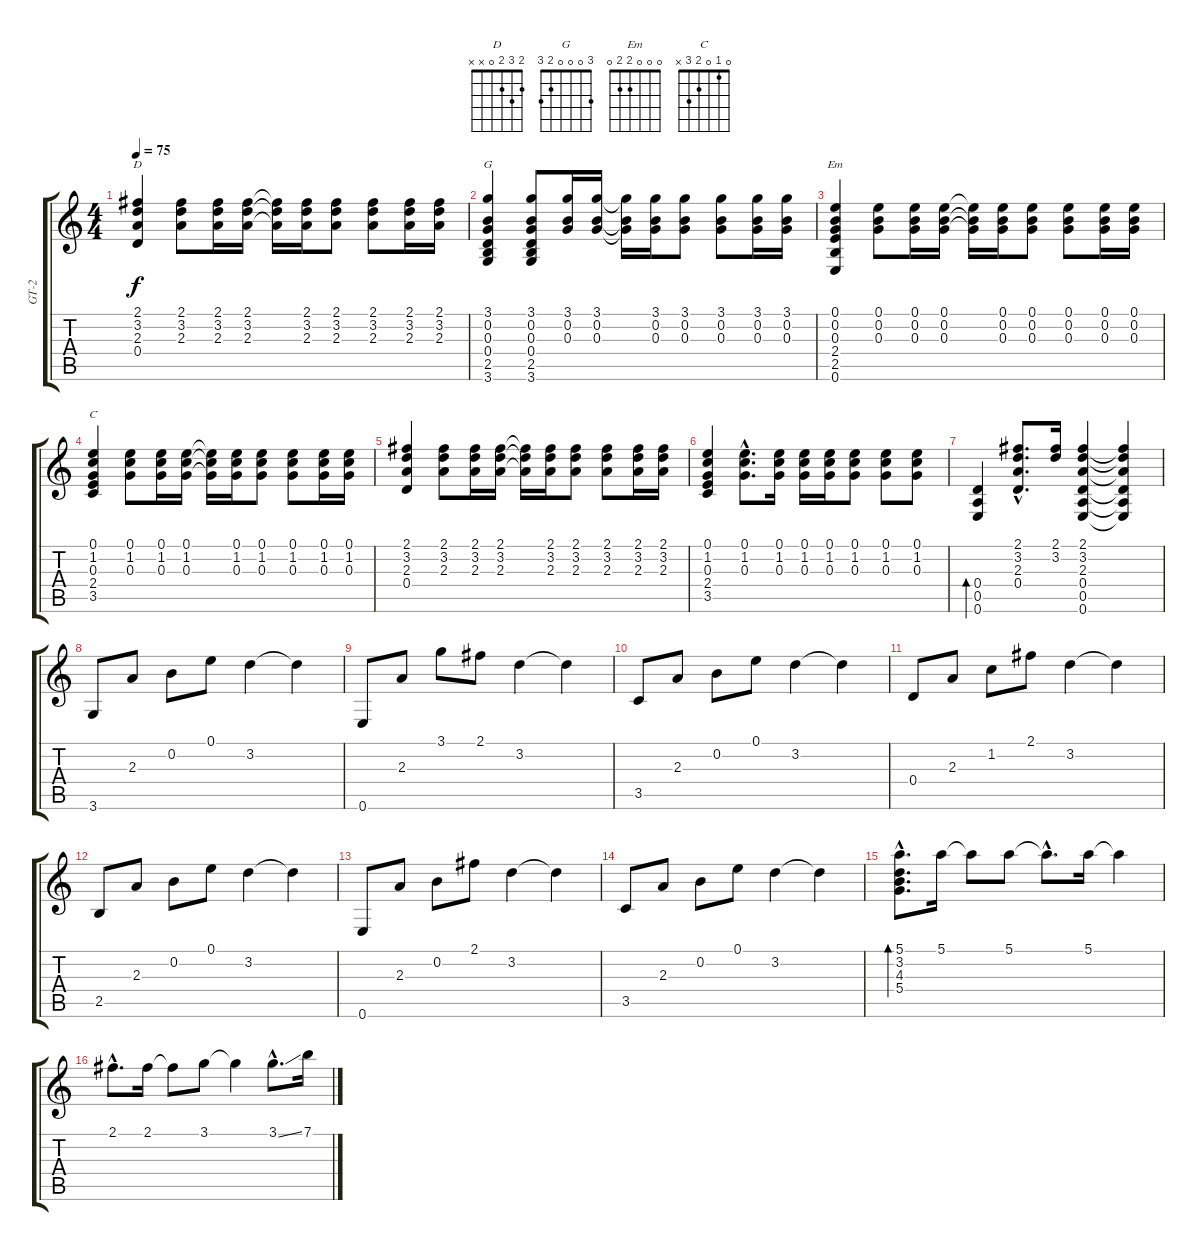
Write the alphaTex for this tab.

\track ("GT-2" "GT-2") {instrument electricguitarclean}
\staff {score tabs}
\tuning (E4 B3 G3 D3 A2 E2) {hide}
\chord ("D" 2 3 2 0 x x)
\chord ("G" 3 0 0 0 2 3)
\chord ("Em" 0 0 0 2 2 0)
\chord ("C" 0 1 0 2 3 x)
\ts (4 4)
\tempo 75
\clef g2
\ks c
(2.1 3.2 2.3 0.4).4{ch "D" dy f} (2.1 3.2 2.3).8 (2.1 3.2 2.3).16 (2.1 3.2 2.3).16 (2.1{t} 3.2{t} 2.3{t}).16 (2.1 3.2 2.3).16 (2.1 3.2 2.3).8 (2.1 3.2 2.3).8 (2.1 3.2 2.3).16 (2.1 3.2 2.3).16 |
(3.1 0.2 0.3 0.4 2.5 3.6).4{ch "G"} (3.1 0.2 0.3 0.4 2.5 3.6).8 (3.1 0.2 0.3).16 (3.1 0.2 0.3).16 (3.1{t} 0.2{t} 0.3{t}).16 (3.1 0.2 0.3).16 (3.1 0.2 0.3).8 (3.1 0.2 0.3).8 (3.1 0.2 0.3).16 (3.1 0.2 0.3).16 |
(0.1 0.2 0.3 2.4 2.5 0.6).4{ch "Em"} (0.1 0.2 0.3).8 (0.1 0.2 0.3).16 (0.1 0.2 0.3).16 (0.1{t} 0.2{t} 0.3{t}).16 (0.1 0.2 0.3).16 (0.1 0.2 0.3).8 (0.1 0.2 0.3).8 (0.1 0.2 0.3).16 (0.1 0.2 0.3).16 |
(0.1 1.2 0.3 2.4 3.5).4{ch "C"} (0.1 1.2 0.3).8 (0.1 1.2 0.3).16 (0.1 1.2 0.3).16 (0.1{t} 1.2{t} 0.3{t}).16 (0.1 1.2 0.3).16 (0.1 1.2 0.3).8 (0.1 1.2 0.3).8 (0.1 1.2 0.3).16 (0.1 1.2 0.3).16 |
(2.1 3.2 2.3 0.4).4 (2.1 3.2 2.3).8 (2.1 3.2 2.3).16 (2.1 3.2 2.3).16 (2.1{t} 3.2{t} 2.3{t}).16 (2.1 3.2 2.3).16 (2.1 3.2 2.3).8 (2.1 3.2 2.3).8 (2.1 3.2 2.3).16 (2.1 3.2 2.3).16 |
(0.1 1.2 0.3 2.4 3.5).4 (0.1{hac} 1.2{hac} 0.3{hac}).8{d} (0.1 1.2 0.3).16 (0.1 1.2 0.3).16 (0.1 1.2 0.3).16 (0.1 1.2 0.3).8 (0.1 1.2 0.3).8 (0.1 1.2 0.3).8 |
(0.4 0.5 0.6).4{bd 120} (2.1{hac} 3.2{hac} 2.3{hac} 0.4{hac}).8{d} (2.1 3.2).16 (2.1 3.2 2.3 0.4 0.5 0.6).4 (2.1{t} 3.2{t} 2.3{t} 0.4{t} 0.5{t} 0.6{t}).4 |
3.6.8 2.3.8 0.2.8 0.1.8 3.2.4 3.2{t}.4 |
0.6.8 2.3.8 3.1.8 2.1.8 3.2.4 3.2{t}.4 |
3.5.8 2.3.8 0.2.8 0.1.8 3.2.4 3.2{t}.4 |
0.4.8 2.3.8 1.2.8 2.1.8 3.2.4 3.2{t}.4 |
2.5.8 2.3.8 0.2.8 0.1.8 3.2.4 3.2{t}.4 |
0.6.8 2.3.8 0.2.8 2.1.8 3.2.4 3.2{t}.4 |
3.5.8 2.3.8 0.2.8 0.1.8 3.2.4 3.2{t}.4 |
(5.1{hac} 3.2{hac} 4.3{hac} 5.4{hac}).8{d bd 60 volume 16 instrument overdrivenguitar} 5.1.16 5.1{t}.8 5.1.8 5.1{hac t}.8{d} 5.1.16 5.1{t}.4 |
2.1{hac}.8{d} 2.1.16 2.1{t}.8 3.1.8 3.1{t}.4 3.1{ss hac}.8{d} 7.1.16
